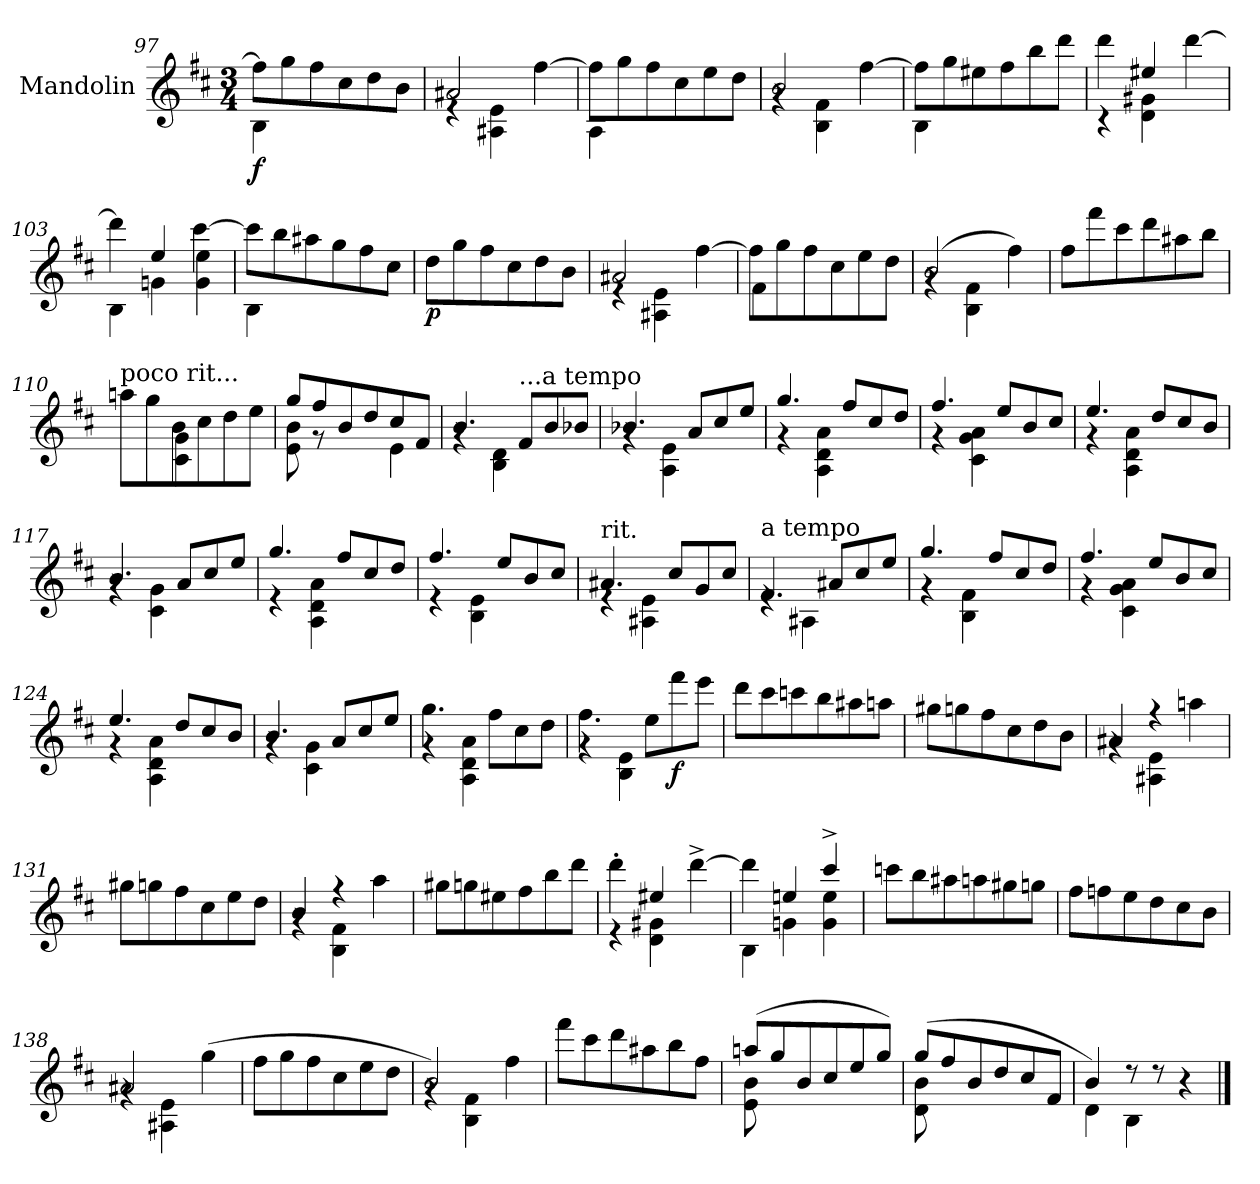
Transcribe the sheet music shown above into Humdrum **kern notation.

**kern	**dynam
*part1	*part1
*staff1	*staff1
*I"Mandolin	*
*I'Mdn.	*
*clefG2	*
*k[f#c#]	*
*M3/4	*
=97	=97
*^	*
!	!	!LO:DY:b
8ff#\L]	4B\	f
8gg\	.	.
8ff#\	2ryy	.
8cc#\	.	.
8dd\	.	.
8b\J	.	.
=98	=98	=98
2a#X/	4re	.
.	4A#X\ 4e\	.
[4ff#\	4ryy	.
!!LO:LB:g=z	!!
=99	=99	=99
8ff#\L]	4A\	.
8gg\	.	.
8ff#\	2ryy	.
8cc#\	.	.
8ee\	.	.
8dd\J	.	.
=100	=100	=100
2b/	4rg	.
.	4B\ 4f#\	.
[4ff#\	4ryy	.
=101	=101	=101
8ff#\L]	4B\	.
8gg\	.	.
8ee#X\	2ryy	.
8ff#\	.	.
8bb\	.	.
8ddd\J	.	.
=102	=102	=102
4ddd\	4r	.
4ee#X/	4d\ 4g#X\	.
[4ddd\	4ryy	.
=103	=103	=103
4ddd\]	4B\	.
4ee/	4gn\	.
[4ccc#\	4g\ 4ee\	.
=104	=104	=104
8ccc#\L]	4B\	.
8bb\	.	.
8aa#X\	2ryy	.
8gg\	.	.
8ff#\	.	.
8cc#\J	.	.
*v	*v	*
=105	=105
!	!LO:DY:b
8dd\L	p
8gg\	.
8ff#\	.
8cc#\	.
8dd\	.
8b\J	.
=106	=106
*^	*
2a#X/	4re	.
.	4A#X\ 4e\	.
[4ff#\	4ryy	.
!!LO:LB:g=z	!!
=107	=107	=107
8ff#\L]	4f#\	.
8gg\	.	.
8ff#\	2ryy	.
8cc#\	.	.
8ee\	.	.
8dd\J	.	.
=108	=108	=108
(2b/	4rg	.
.	4B\ 4f#\	.
4ff#\)	4ryy	.
*v	*v	*
=109	=109
8ff#\L	.
8fff#\	.
8ccc#\	.
8ddd\	.
8aa#X\	.
8bb\J	.
=110	=110
*^	*
!LO:TX:a:t=poco rit...	!	!
8aan\L	4ryy	.
8gg\	.	.
8b\	4c#\ 4g\	.
8cc#\	.	.
8dd\	4ryy	.
8ee\J	.	.
=111	=111	=111
8gg/L	8e\ 8b\	.
8ff#/	8rg	.
8b/	4ryy	.
8dd/	.	.
8cc#/	4e\	.
8f#/J	.	.
=112	=112	=112
4.b/	4rg	.
.	4B\ 4d\	.
!LO:TX:a:t=...a tempo	!	!
8f#/L	.	.
8b/	4ryy	.
8b-X/J	.	.
=113	=113	=113
4.b-X/	4rg	.
.	4A\ 4e\	.
8a/L	.	.
8cc#/	4ryy	.
8ee/J	.	.
!!LO:LB:g=z	!!
=114	=114	=114
4.gg/	4r	.
.	4A\ 4d\ 4a\	.
8ff#/L	.	.
8cc#/	4ryy	.
8dd/J	.	.
=115	=115	=115
4.ff#/	4r	.
.	4c#\ 4g\ 4a\	.
8ee/L	.	.
8b/	4ryy	.
8cc#/J	.	.
=116	=116	=116
4.ee/	4r	.
.	4A\ 4d\ 4a\	.
8dd/L	.	.
8cc#/	4ryy	.
8b/J	.	.
=117	=117	=117
4.b/	4rg	.
.	4c#\ 4g\	.
8a/L	.	.
8cc#/	4ryy	.
8ee/J	.	.
=118	=118	=118
4.gg/	4r	.
.	4A\ 4d\ 4a\	.
8ff#/L	.	.
8cc#/	4ryy	.
8dd/J	.	.
=119	=119	=119
4.ff#/	4r	.
.	4B\ 4e\	.
8ee/L	.	.
8b/	4ryy	.
8cc#/J	.	.
=120	=120	=120
!LO:TX:a:t=rit.	!	!
4.a#X/	4re	.
.	4A#X\ 4e\	.
8cc#/L	.	.
8g/	4ryy	.
8cc#/J	.	.
!!LO:LB:g=z	!!
=121	=121	=121
!LO:TX:a:t=a tempo	!	!
4.f#/	4re	.
.	4A#X\	.
8a#X/L	.	.
8cc#/	4ryy	.
8ee/J	.	.
=122	=122	=122
4.gg/	4rg	.
.	4B\ 4f#\	.
8ff#/L	.	.
8cc#/	4ryy	.
8dd/J	.	.
=123	=123	=123
4.ff#/	4rg	.
.	4c#\ 4g\ 4a\	.
8ee/L	.	.
8b/	4ryy	.
8cc#/J	.	.
=124	=124	=124
4.ee/	4r	.
.	4A\ 4d\ 4a\	.
8dd/L	.	.
8cc#/	4ryy	.
8b/J	.	.
=125	=125	=125
4.b/	4rg	.
.	4c#\ 4g\	.
8a/L	.	.
8cc#/	4ryy	.
8ee/J	.	.
=126	=126	=126
4.gg\	4rg	.
.	4A\ 4d\ 4a\	.
8ff#\L	.	.
8cc#\	4ryy	.
8dd\J	.	.
=127	=127	=127
4.ff#\	4rg	.
.	4B\ 4e\	.
8ee\L	.	.
!	!	!LO:DY:b
8fff#\	4ryy	f
8eee\J	.	.
*v	*v	*
!!LO:LB:g=z
=128	=128
8ddd\L	.
8ccc#\	.
8cccn\	.
8bb\	.
8aa#X\	.
8aan\J	.
=129	=129
8gg#X\L	.
8ggn\	.
8ff#\	.
8cc#\	.
8dd\	.
8b\J	.
=130	=130
*^	*
4a#X/	4rg	.
4r	4A#X\ 4e\	.
4aan\	4ryy	.
*v	*v	*
=131	=131
8gg#X\L	.
8ggn\	.
8ff#\	.
8cc#\	.
8ee\	.
8dd\J	.
=132	=132
*^	*
4b/	4rg	.
4r	4B\ 4f#\	.
4aa\	4ryy	.
*v	*v	*
=133	=133
8gg#X\L	.
8ggn\	.
8ee#X\	.
8ff#\	.
8bb\	.
8ddd\J	.
=134	=134
*^	*
4ddd'\	4r	.
4ee#X/	4d\ 4g#X\	.
[4ddd^\	4ryy	.
!!LO:LB:g=z	!!
=135	=135	=135
4ddd\]	4B\	.
4een/	4gn\	.
4ccc#^/	4g\ 4ee\	.
*v	*v	*
=136	=136
8cccn\L	.
8bb\	.
8aa#X\	.
8aan\	.
8gg#X\	.
8ggn\J	.
=137	=137
8ff#\L	.
8ffn\	.
8ee\	.
8dd\	.
8cc#\	.
8b\J	.
=138	=138
*^	*
2a#X/	4rg	.
.	4A#X\ 4e\	.
(4gg\	4ryy	.
*v	*v	*
=139	=139
8ff#\L	.
8gg\	.
8ff#\	.
8cc#\	.
8ee\	.
8dd\J	.
=140	=140
*^	*
2b/)	4rg	.
.	4B\ 4f#\	.
4ff#\	4ryy	.
*v	*v	*
=141	=141
8fff#\L	.
8ccc#\	.
8ddd\	.
8aa#X\	.
8bb\	.
8ff#\J	.
!!LO:LB:g=z
=142	=142
*^	*
(8aan/L	8e\ 8b\	.
8gg/	2ryy	.
8b/	.	.
8cc#/	.	.
8ee/	.	.
8gg/J)	8ryy	.
=143	=143	=143
(8gg/L	8d\ 8b\	.
8ff#/	2ryy	.
8b/	.	.
8dd/	.	.
8cc#/	.	.
8f#/J	8ryy	.
=144	=144	=144
4b/)	4d\	.
8r	4B\	.
8r	.	.
4r	4ryy	.
*v	*v	*
==	==
*-	*-
